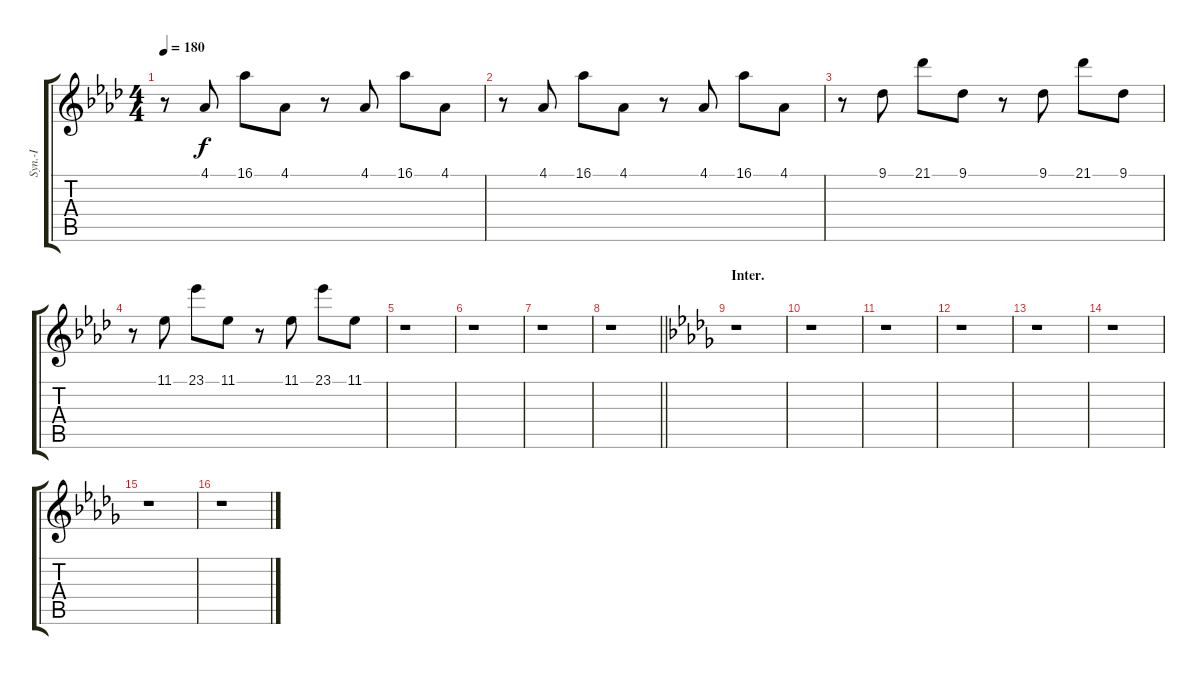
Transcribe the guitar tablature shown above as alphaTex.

\track ("Syn.-I" "Syn.-I") {instrument lead2sawtooth}
\staff {score tabs}
\tuning (E4 B3 G3 D3 A2 E2) {hide}
\ts (4 4)
\tempo 180
\clef g2
\ks ab
r.8{dy f} 4.1.8 16.1.8 4.1.8 r.8 4.1.8 16.1.8 4.1.8 |
r.8 4.1.8 16.1.8 4.1.8 r.8 4.1.8 16.1.8 4.1.8 |
r.8 9.1.8 21.1.8 9.1.8 r.8 9.1.8 21.1.8 9.1.8 |
r.8 11.1.8 23.1.8 11.1.8 r.8 11.1.8 23.1.8 11.1.8 |
r.1 |
r.1 |
r.1 |
\barLineRight lightlight
r.1 |
\section ("" "Inter.")
\ks db
r.1 |
r.1 |
r.1 |
r.1 |
r.1 |
r.1 |
r.1 |
r.1
